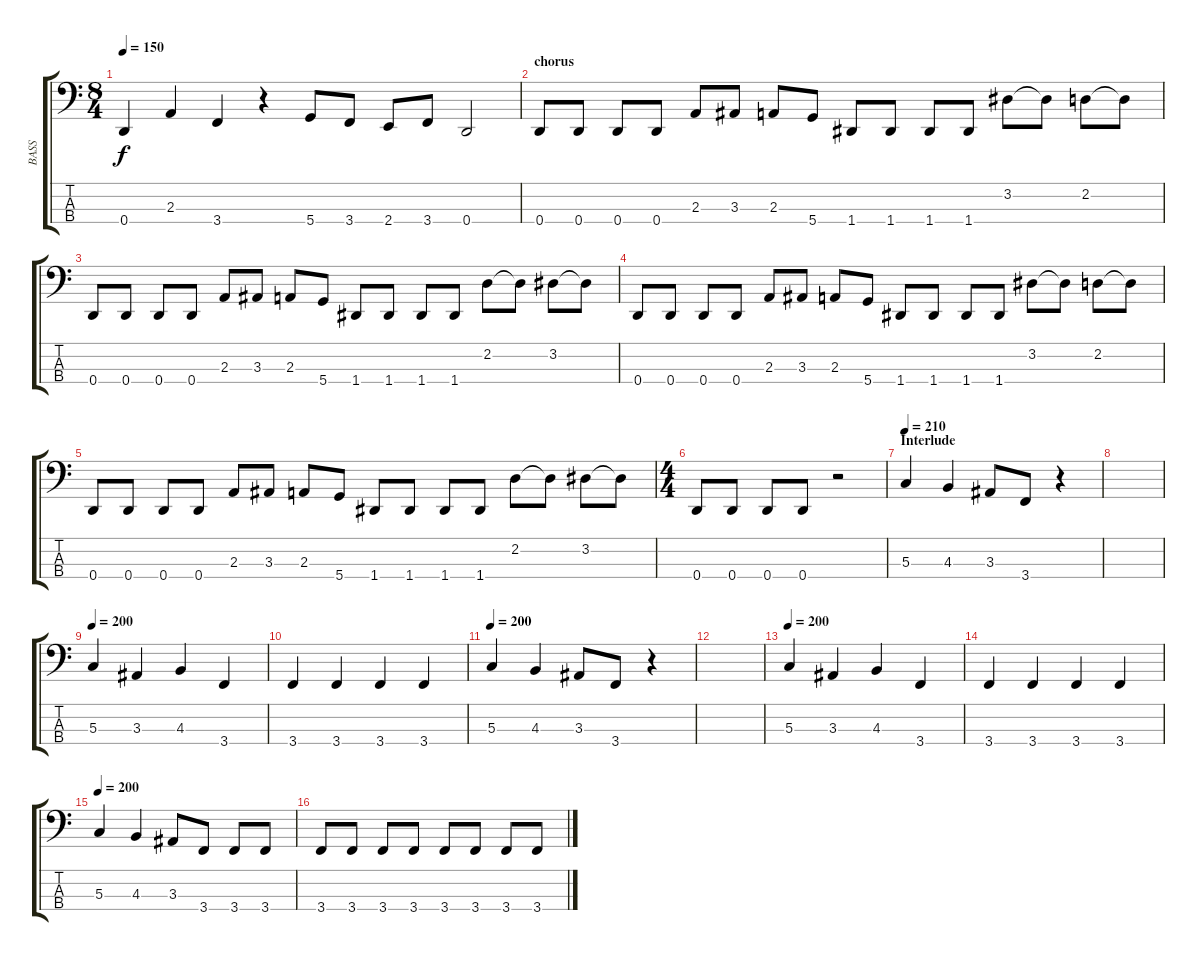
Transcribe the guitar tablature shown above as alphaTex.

\track ("BASS" "BASS") {instrument electricbassfinger}
\staff {score tabs}
\tuning (F2 C2 G1 D1) {hide}
\ts (8 4)
\tempo 150
\clef f4
\ks c
0.4.4{dy f} 2.3.4 3.4.4 r.4 5.4.8 3.4.8 2.4.8 3.4.8 0.4.2 |
\section ("" "chorus")
0.4.8 0.4.8 0.4.8 0.4.8 2.3.8 3.3.8 2.3.8 5.4.8 1.4.8 1.4.8 1.4.8 1.4.8 3.2.8 3.2{t}.8 2.2.8 2.2{t}.8 |
0.4.8 0.4.8 0.4.8 0.4.8 2.3.8 3.3.8 2.3.8 5.4.8 1.4.8 1.4.8 1.4.8 1.4.8 2.2.8 2.2{t}.8 3.2.8 3.2{t}.8 |
0.4.8 0.4.8 0.4.8 0.4.8 2.3.8 3.3.8 2.3.8 5.4.8 1.4.8 1.4.8 1.4.8 1.4.8 3.2.8 3.2{t}.8 2.2.8 2.2{t}.8 |
0.4.8 0.4.8 0.4.8 0.4.8 2.3.8 3.3.8 2.3.8 5.4.8 1.4.8 1.4.8 1.4.8 1.4.8 2.2.8 2.2{t}.8 3.2.8 3.2{t}.8 |
\ts (4 4)
0.4.8 0.4.8 0.4.8 0.4.8 r.2 |
\section ("" "Interlude")
\tempo 200
\tempo 210
5.3.4 4.3.4 3.3.8 3.4.8 r.4 |
|
\tempo 200
5.3.4 3.3.4 4.3.4 3.4.4 |
3.4.4 3.4.4 3.4.4 3.4.4 |
\tempo 200
5.3.4 4.3.4 3.3.8 3.4.8 r.4 |
|
\tempo 200
5.3.4 3.3.4 4.3.4 3.4.4 |
3.4.4 3.4.4 3.4.4 3.4.4 |
\tempo 200
5.3.4 4.3.4 3.3.8 3.4.8 3.4.8 3.4.8 |
3.4.8 3.4.8 3.4.8 3.4.8 3.4.8 3.4.8 3.4.8 3.4.8
